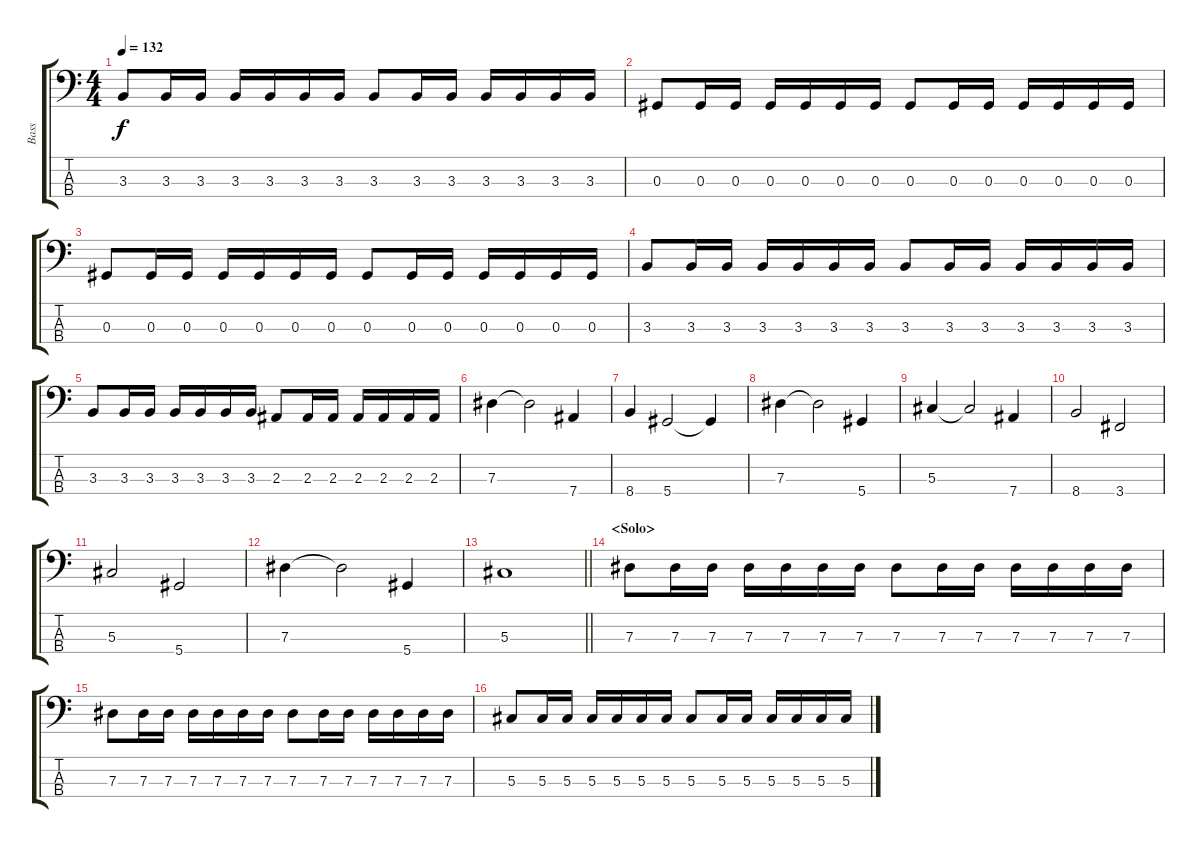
\track ("Bass" "Bass") {instrument electricbassfinger}
\staff {score tabs}
\tuning (Gb2 Db2 Ab1 Eb1) {hide}
\ts (4 4)
\tempo 132
\clef f4
\ks c
3.3.8{dy f} 3.3.16 3.3.16 3.3.16 3.3.16 3.3.16 3.3.16 3.3.8 3.3.16 3.3.16 3.3.16 3.3.16 3.3.16 3.3.16 |
0.3.8 0.3.16 0.3.16 0.3.16 0.3.16 0.3.16 0.3.16 0.3.8 0.3.16 0.3.16 0.3.16 0.3.16 0.3.16 0.3.16 |
0.3.8 0.3.16 0.3.16 0.3.16 0.3.16 0.3.16 0.3.16 0.3.8 0.3.16 0.3.16 0.3.16 0.3.16 0.3.16 0.3.16 |
3.3.8 3.3.16 3.3.16 3.3.16 3.3.16 3.3.16 3.3.16 3.3.8 3.3.16 3.3.16 3.3.16 3.3.16 3.3.16 3.3.16 |
3.3.8 3.3.16 3.3.16 3.3.16 3.3.16 3.3.16 3.3.16 2.3.8 2.3.16 2.3.16 2.3.16 2.3.16 2.3.16 2.3.16 |
7.3.4 7.3{t}.2 7.4.4 |
8.4.4 5.4.2 5.4{t}.4 |
7.3.4 7.3{t}.2 5.4.4 |
5.3.4 5.3{t}.2 7.4.4 |
8.4.2 3.4.2 |
5.3.2 5.4.2 |
7.3.4 7.3{t}.2 5.4.4 |
\barLineRight lightlight
5.3.1 |
\section ("" "<Solo>")
7.3.8 7.3.16 7.3.16 7.3.16 7.3.16 7.3.16 7.3.16 7.3.8 7.3.16 7.3.16 7.3.16 7.3.16 7.3.16 7.3.16 |
7.3.8 7.3.16 7.3.16 7.3.16 7.3.16 7.3.16 7.3.16 7.3.8 7.3.16 7.3.16 7.3.16 7.3.16 7.3.16 7.3.16 |
5.3.8 5.3.16 5.3.16 5.3.16 5.3.16 5.3.16 5.3.16 5.3.8 5.3.16 5.3.16 5.3.16 5.3.16 5.3.16 5.3.16
